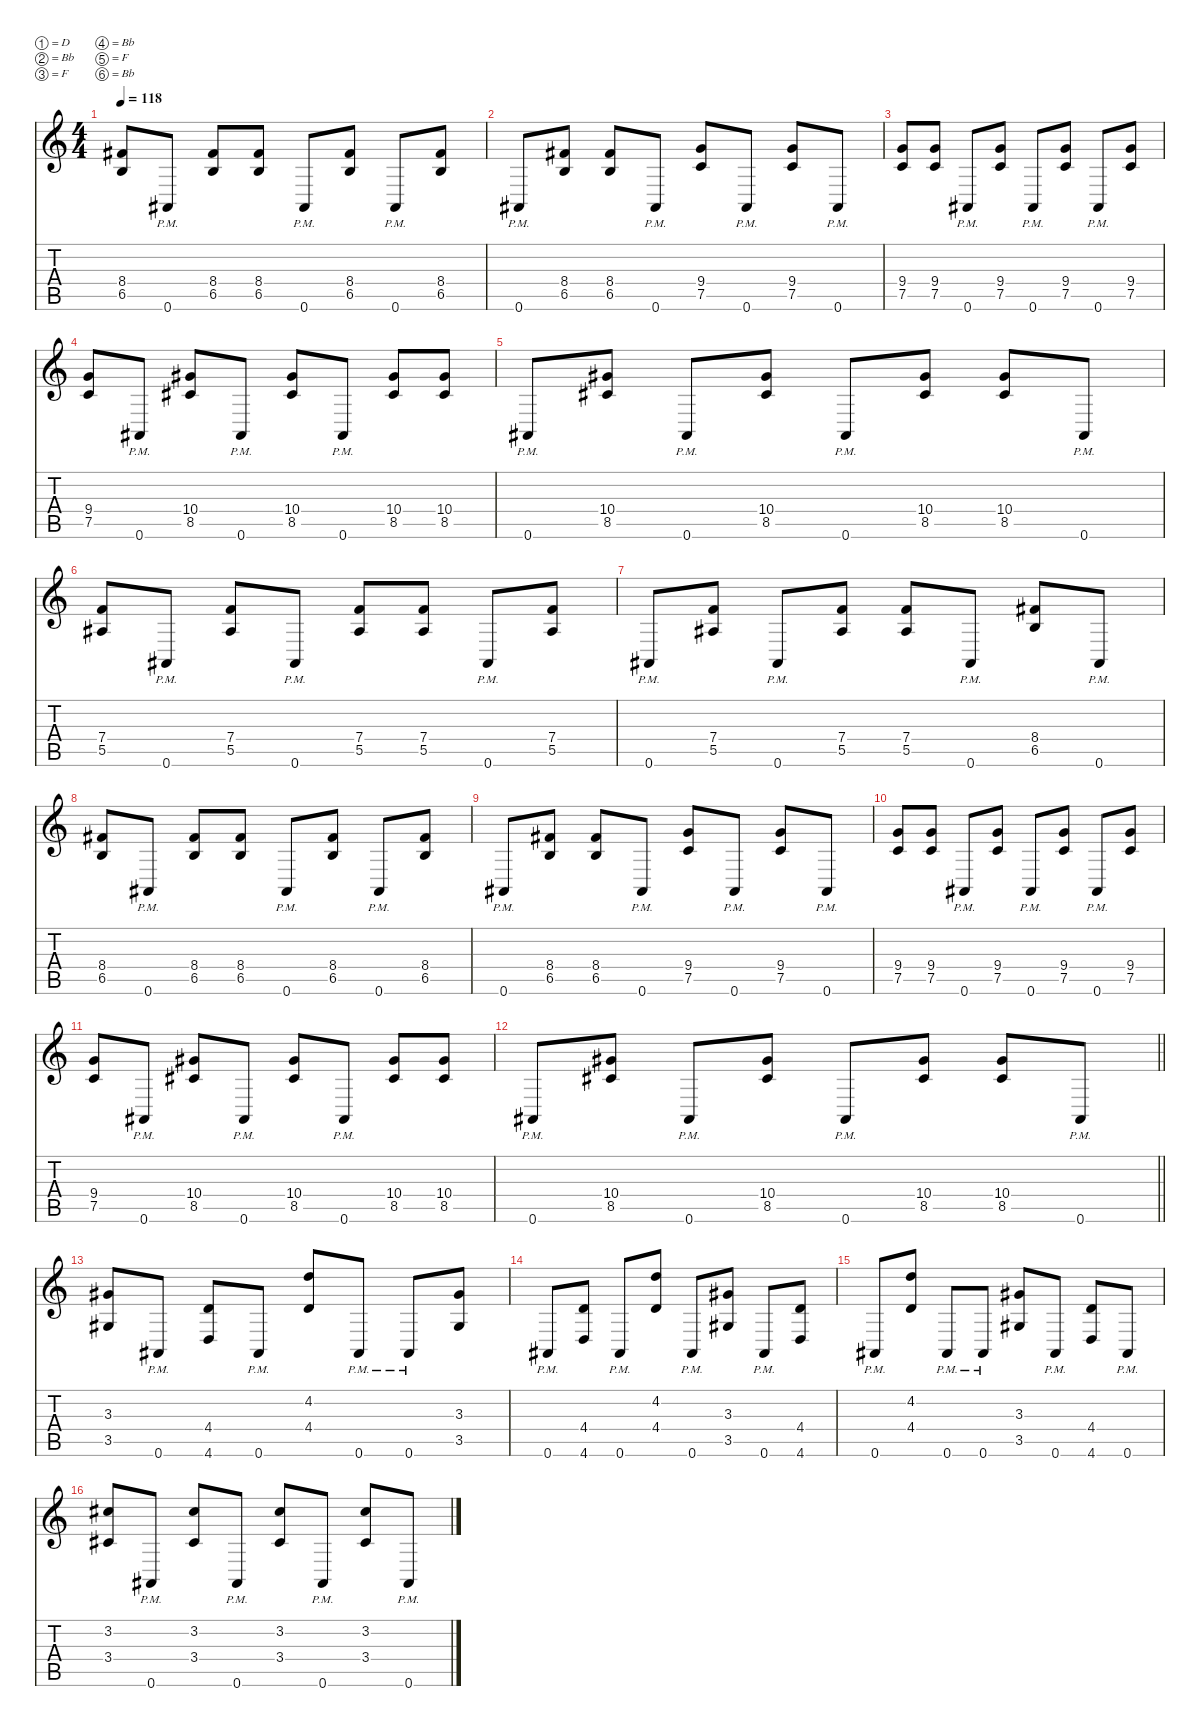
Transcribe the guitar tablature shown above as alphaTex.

\defaultSystemsLayout 4
\hideDynamics
\bracketExtendMode nobrackets
\singleTrackTrackNamePolicy hidden
\multiTrackTrackNamePolicy hidden
\firstSystemTrackNameMode fullname
\otherSystemsTrackNameOrientation horizontal
\track ("Guitar 1" "jz.guit.") {defaultSystemsLayout 8 instrument electricguitarjazz}
\staff {score tabs}
\tuning (D4 Bb3 F3 Bb2 F2 Bb1)
\ts (4 4)
\tempo 118
\clef g2
\ks c
(8.4{acc #} 6.5).8{dy f beam Up} 0.6{pm acc #}.8{beam Up} (8.4{acc #} 6.5).8{beam Up} (8.4{acc #} 6.5).8{beam Up} 0.6{pm acc #}.8{beam Up} (8.4{acc #} 6.5).8{beam Up} 0.6{pm acc #}.8{beam Up} (8.4{acc #} 6.5).8{beam Up} |
0.6{pm acc #}.8{beam Up} (8.4{acc #} 6.5).8{beam Up} (8.4{acc #} 6.5).8{beam Up} 0.6{pm acc #}.8{beam Up} (9.4 7.5).8{beam Up} 0.6{pm acc #}.8{beam Up} (9.4 7.5).8{beam Up} 0.6{pm acc #}.8{beam Up} |
(9.4 7.5).8{beam Up} (9.4 7.5).8{beam Up} 0.6{pm acc #}.8{beam Up} (9.4 7.5).8{beam Up} 0.6{pm acc #}.8{beam Up} (9.4 7.5).8{beam Up} 0.6{pm acc #}.8{beam Up} (9.4 7.5).8{beam Up} |
(9.4 7.5).8{beam Up} 0.6{pm acc #}.8{beam Up} (10.4{acc #} 8.5{acc #}).8{beam Up} 0.6{pm acc #}.8{beam Up} (10.4{acc #} 8.5{acc #}).8{beam Up} 0.6{pm acc #}.8{beam Up} (10.4{acc #} 8.5{acc #}).8{beam Up} (10.4{acc #} 8.5{acc #}).8{beam Up} |
0.6{pm acc #}.8{beam Up} (10.4{acc #} 8.5{acc #}).8{beam Up} 0.6{pm acc #}.8{beam Up} (10.4{acc #} 8.5{acc #}).8{beam Up} 0.6{pm acc #}.8{beam Up} (10.4{acc #} 8.5{acc #}).8{beam Up} (10.4{acc #} 8.5{acc #}).8{beam Up} 0.6{pm acc #}.8{beam Up} |
(7.4 5.5{acc #}).8{beam Up} 0.6{pm acc #}.8{beam Up} (7.4 5.5{acc #}).8{beam Up} 0.6{pm acc #}.8{beam Up} (7.4 5.5{acc #}).8{beam Up} (7.4 5.5{acc #}).8{beam Up} 0.6{pm acc #}.8{beam Up} (7.4 5.5{acc #}).8{beam Up} |
0.6{pm acc #}.8{beam Up} (7.4 5.5{acc #}).8{beam Up} 0.6{pm acc #}.8{beam Up} (7.4 5.5{acc #}).8{beam Up} (7.4 5.5{acc #}).8{beam Up} 0.6{pm acc #}.8{beam Up} (8.4{acc #} 6.5).8{beam Up} 0.6{pm acc #}.8{beam Up} |
(8.4{acc #} 6.5).8{beam Up} 0.6{pm acc #}.8{beam Up} (8.4{acc #} 6.5).8{beam Up} (8.4{acc #} 6.5).8{beam Up} 0.6{pm acc #}.8{beam Up} (8.4{acc #} 6.5).8{beam Up} 0.6{pm acc #}.8{beam Up} (8.4{acc #} 6.5).8{beam Up} |
0.6{pm acc #}.8{beam Up} (8.4{acc #} 6.5).8{beam Up} (8.4{acc #} 6.5).8{beam Up} 0.6{pm acc #}.8{beam Up} (9.4 7.5).8{beam Up} 0.6{pm acc #}.8{beam Up} (9.4 7.5).8{beam Up} 0.6{pm acc #}.8{beam Up} |
(9.4 7.5).8{beam Up} (9.4 7.5).8{beam Up} 0.6{pm acc #}.8{beam Up} (9.4 7.5).8{beam Up} 0.6{pm acc #}.8{beam Up} (9.4 7.5).8{beam Up} 0.6{pm acc #}.8{beam Up} (9.4 7.5).8{beam Up} |
(9.4 7.5).8{beam Up} 0.6{pm acc #}.8{beam Up} (10.4{acc #} 8.5{acc #}).8{beam Up} 0.6{pm acc #}.8{beam Up} (10.4{acc #} 8.5{acc #}).8{beam Up} 0.6{pm acc #}.8{beam Up} (10.4{acc #} 8.5{acc #}).8{beam Up} (10.4{acc #} 8.5{acc #}).8{beam Up} |
\barLineRight lightlight
0.6{pm acc #}.8{beam Up} (10.4{acc #} 8.5{acc #}).8{beam Up} 0.6{pm acc #}.8{beam Up} (10.4{acc #} 8.5{acc #}).8{beam Up} 0.6{pm acc #}.8{beam Up} (10.4{acc #} 8.5{acc #}).8{beam Up} (10.4{acc #} 8.5{acc #}).8{beam Up} 0.6{pm acc #}.8{beam Up} |
(3.3{acc #} 3.5{acc #}).8{beam Up} 0.6{pm acc #}.8{beam Up} (4.4 4.6).8{beam Up} 0.6{pm acc #}.8{beam Up} (4.2 4.4).8{beam Up} 0.6{pm acc #}.8{beam Up} 0.6{pm acc #}.8{beam Up} (3.3{acc #} 3.5{acc #}).8{beam Up} |
0.6{pm acc #}.8{beam Up} (4.4 4.6).8{beam Up} 0.6{pm acc #}.8{beam Up} (4.2 4.4).8{beam Up} 0.6{pm acc #}.8{beam Up} (3.3{acc #} 3.5{acc #}).8{beam Up} 0.6{pm acc #}.8{beam Up} (4.4 4.6).8{beam Up} |
0.6{pm acc #}.8{beam Up} (4.2 4.4).8{beam Up} 0.6{pm acc #}.8{beam Up} 0.6{pm acc #}.8{beam Up} (3.3{acc #} 3.5{acc #}).8{beam Up} 0.6{pm acc #}.8{beam Up} (4.4 4.6).8{beam Up} 0.6{pm acc #}.8{beam Up} |
(3.2{acc #} 3.4{acc #}).8{beam Up} 0.6{pm acc #}.8{beam Up} (3.2{acc #} 3.4{acc #}).8{beam Up} 0.6{pm acc #}.8{beam Up} (3.2{acc #} 3.4{acc #}).8{beam Up} 0.6{pm acc #}.8{beam Up} (3.2{acc #} 3.4{acc #}).8{beam Up} 0.6{pm acc #}.8{beam Up}
